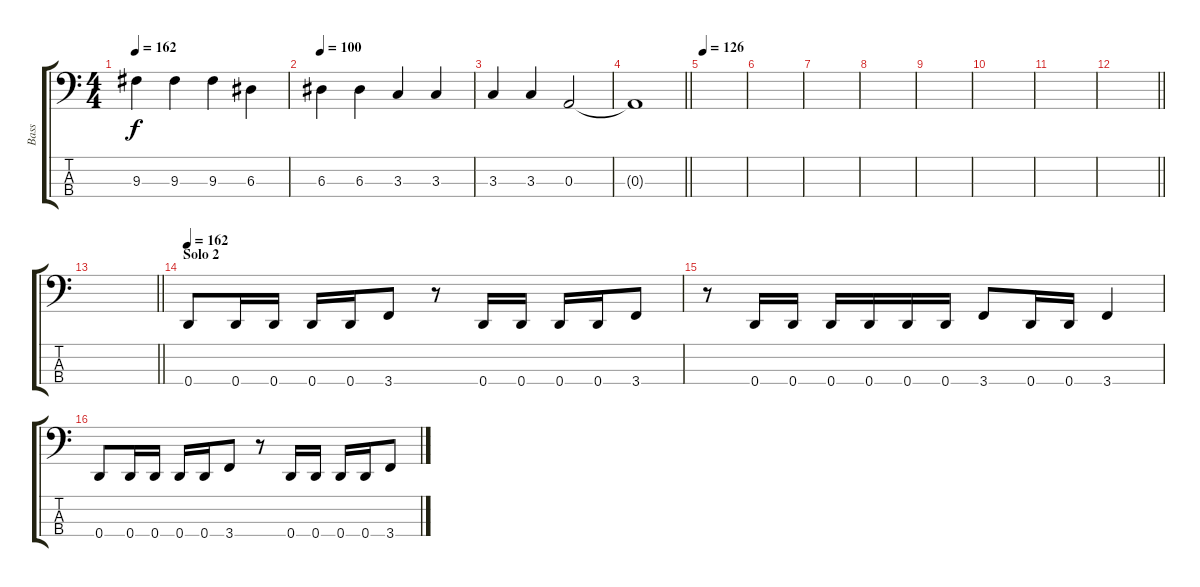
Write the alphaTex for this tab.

\track ("Bass" "Bass") {instrument electricbassfinger}
\staff {score tabs}
\tuning (G2 D2 A1 D1) {hide}
\ts (4 4)
\section ("" "")
\tempo 162
\clef f4
\ks c
9.3.4{dy f} 9.3.4 9.3.4 6.3.4 |
\tempo 100
6.3.4 6.3.4 3.3.4 3.3.4 |
3.3.4 3.3.4 0.3.2 |
\barLineRight lightlight
0.3{t}.1 |
\section ("" "")
\tempo 126
|
|
|
|
|
|
|
\barLineRight lightlight
|
\barLineRight lightlight
|
\section ("" "Solo 2")
\tempo 162
0.4.8 0.4.16 0.4.16 0.4.16 0.4.16 3.4.8 r.8 0.4.16 0.4.16 0.4.16 0.4.16 3.4.8 |
r.8 0.4.16 0.4.16 0.4.16 0.4.16 0.4.16 0.4.16 3.4.8 0.4.16 0.4.16 3.4.4 |
0.4.8 0.4.16 0.4.16 0.4.16 0.4.16 3.4.8 r.8 0.4.16 0.4.16 0.4.16 0.4.16 3.4.8
